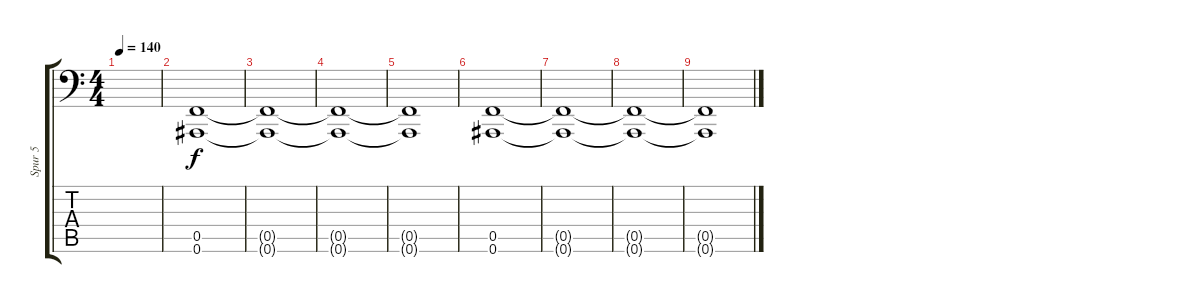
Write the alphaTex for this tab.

\track ("Spur 5" "Spur 5") {instrument pad2warm}
\staff {score tabs}
\tuning (C4 G3 Eb3 Bb2 F2 Bb1) {hide}
\ts (4 4)
\tempo 140
\clef f4
\ks c
|
(0.5 0.6).1 |
(0.5{t} 0.6{t}).1 |
(0.5{t} 0.6{t}).1 |
(0.5{t} 0.6{t}).1 |
(0.5 0.6).1 |
(0.5{t} 0.6{t}).1 |
(0.5{t} 0.6{t}).1 |
(0.5{t} 0.6{t}).1
